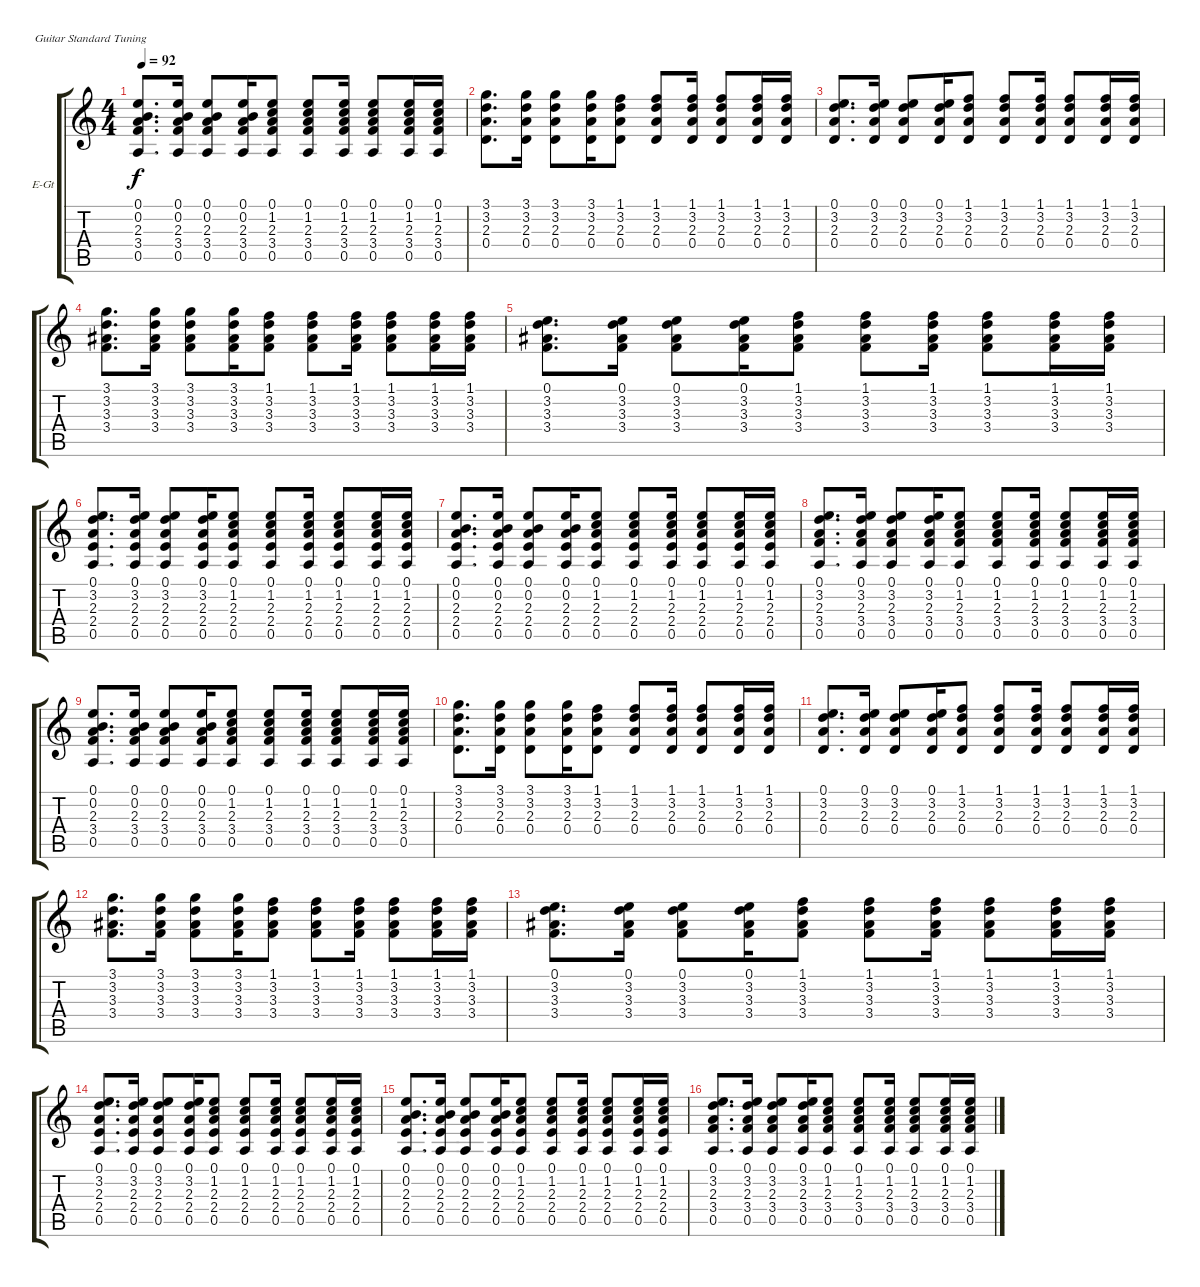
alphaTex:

\defaultSystemsLayout 4
\bracketExtendMode groupsimilarinstruments
\firstSystemTrackNameOrientation horizontal
\otherSystemsTrackNameOrientation horizontal
\track ("Electric Guitar" "E-Gt") {mute instrument electricguitarclean}
\staff {score tabs}
\tuning (E4 B3 G3 D3 A2 E2)
\ts (4 4)
\tempo 92
\clef g2
\scale
0.25
\ks c
(0.1 0.2 2.3 3.4 0.5).8{d dy f} (0.1 0.2 2.3 3.4 0.5).16 (0.1 0.2 2.3 3.4 0.5).8 (0.1 0.2 2.3 3.4 0.5).16 (0.1 1.2 2.3 3.4 0.5).8 (0.1 1.2 2.3 3.4 0.5).8 (0.1 1.2 2.3 3.4 0.5).16 (0.1 1.2 2.3 3.4 0.5).8 (0.1 1.2 2.3 3.4 0.5).16 (0.1 1.2 2.3 3.4 0.5).16 |
\scale
0.25 (3.1 3.2 2.3 0.4).8{d} (3.1 3.2 2.3 0.4).16 (3.1 3.2 2.3 0.4).8 (3.1 3.2 2.3 0.4).16 (1.1 3.2 2.3 0.4).8 (1.1 3.2 2.3 0.4).8 (1.1 3.2 2.3 0.4).16 (1.1 3.2 2.3 0.4).8 (1.1 3.2 2.3 0.4).16 (1.1 3.2 2.3 0.4).16 |
\scale
0.25 (0.1 3.2 2.3 0.4).8{d} (0.1 3.2 2.3 0.4).16 (0.1 3.2 2.3 0.4).8 (0.1 3.2 2.3 0.4).16 (1.1 3.2 2.3 0.4).8 (1.1 3.2 2.3 0.4).8 (1.1 3.2 2.3 0.4).16 (1.1 3.2 2.3 0.4).8 (1.1 3.2 2.3 0.4).16 (1.1 3.2 2.3 0.4).16 |
\scale
0.25 (3.1 3.2 3.3 3.4).8{d} (3.1 3.2 3.3 3.4).16 (3.1 3.2 3.3 3.4).8 (3.1 3.2 3.3 3.4).16 (1.1 3.2 3.3 3.4).8 (1.1 3.2 3.3 3.4).8 (1.1 3.2 3.3 3.4).16 (1.1 3.2 3.3 3.4).8 (1.1 3.2 3.3 3.4).16 (1.1 3.2 3.3 3.4).16 |
\scale
0.25 (0.1 3.2 3.3 3.4).8{d} (0.1 3.2 3.3 3.4).16 (0.1 3.2 3.3 3.4).8 (0.1 3.2 3.3 3.4).16 (1.1 3.2 3.3 3.4).8 (1.1 3.2 3.3 3.4).8 (1.1 3.2 3.3 3.4).16 (1.1 3.2 3.3 3.4).8 (1.1 3.2 3.3 3.4).16 (1.1 3.2 3.3 3.4).16 |
\scale
0.25 (0.1 3.2 2.3 2.4 0.5).8{d} (0.1 3.2 2.3 2.4 0.5).16 (0.1 3.2 2.3 2.4 0.5).8 (0.1 3.2 2.3 2.4 0.5).16 (0.1 1.2 2.3 2.4 0.5).8 (0.1 1.2 2.3 2.4 0.5).8 (0.1 1.2 2.3 2.4 0.5).16 (0.1 1.2 2.3 2.4 0.5).8 (0.1 1.2 2.3 2.4 0.5).16 (0.1 1.2 2.3 2.4 0.5).16 |
\scale
0.25 (0.1 0.2 2.3 2.4 0.5).8{d} (0.1 0.2 2.3 2.4 0.5).16 (0.1 0.2 2.3 2.4 0.5).8 (0.1 0.2 2.3 2.4 0.5).16 (0.1 1.2 2.3 2.4 0.5).8 (0.1 1.2 2.3 2.4 0.5).8 (0.1 1.2 2.3 2.4 0.5).16 (0.1 1.2 2.3 2.4 0.5).8 (0.1 1.2 2.3 2.4 0.5).16 (0.1 1.2 2.3 2.4 0.5).16 |
\scale
0.25 (0.1 3.2 2.3 3.4 0.5).8{d} (0.1 3.2 2.3 3.4 0.5).16 (0.1 3.2 2.3 3.4 0.5).8 (0.1 3.2 2.3 3.4 0.5).16 (0.1 1.2 2.3 3.4 0.5).8 (0.1 1.2 2.3 3.4 0.5).8 (0.1 1.2 2.3 3.4 0.5).16 (0.1 1.2 2.3 3.4 0.5).8 (0.1 1.2 2.3 3.4 0.5).16 (0.1 1.2 2.3 3.4 0.5).16 |
\scale
0.25 (0.1 0.2 2.3 3.4 0.5).8{d} (0.1 0.2 2.3 3.4 0.5).16 (0.1 0.2 2.3 3.4 0.5).8 (0.1 0.2 2.3 3.4 0.5).16 (0.1 1.2 2.3 3.4 0.5).8 (0.1 1.2 2.3 3.4 0.5).8 (0.1 1.2 2.3 3.4 0.5).16 (0.1 1.2 2.3 3.4 0.5).8 (0.1 1.2 2.3 3.4 0.5).16 (0.1 1.2 2.3 3.4 0.5).16 |
\scale
0.25 (3.1 3.2 2.3 0.4).8{d} (3.1 3.2 2.3 0.4).16 (3.1 3.2 2.3 0.4).8 (3.1 3.2 2.3 0.4).16 (1.1 3.2 2.3 0.4).8 (1.1 3.2 2.3 0.4).8 (1.1 3.2 2.3 0.4).16 (1.1 3.2 2.3 0.4).8 (1.1 3.2 2.3 0.4).16 (1.1 3.2 2.3 0.4).16 |
\scale
0.25 (0.1 3.2 2.3 0.4).8{d} (0.1 3.2 2.3 0.4).16 (0.1 3.2 2.3 0.4).8 (0.1 3.2 2.3 0.4).16 (1.1 3.2 2.3 0.4).8 (1.1 3.2 2.3 0.4).8 (1.1 3.2 2.3 0.4).16 (1.1 3.2 2.3 0.4).8 (1.1 3.2 2.3 0.4).16 (1.1 3.2 2.3 0.4).16 |
\scale
0.25 (3.1 3.2 3.3 3.4).8{d} (3.1 3.2 3.3 3.4).16 (3.1 3.2 3.3 3.4).8 (3.1 3.2 3.3 3.4).16 (1.1 3.2 3.3 3.4).8 (1.1 3.2 3.3 3.4).8 (1.1 3.2 3.3 3.4).16 (1.1 3.2 3.3 3.4).8 (1.1 3.2 3.3 3.4).16 (1.1 3.2 3.3 3.4).16 |
\scale
0.25 (0.1 3.2 3.3 3.4).8{d} (0.1 3.2 3.3 3.4).16 (0.1 3.2 3.3 3.4).8 (0.1 3.2 3.3 3.4).16 (1.1 3.2 3.3 3.4).8 (1.1 3.2 3.3 3.4).8 (1.1 3.2 3.3 3.4).16 (1.1 3.2 3.3 3.4).8 (1.1 3.2 3.3 3.4).16 (1.1 3.2 3.3 3.4).16 |
\scale
0.25 (0.1 3.2 2.3 2.4 0.5).8{d} (0.1 3.2 2.3 2.4 0.5).16 (0.1 3.2 2.3 2.4 0.5).8 (0.1 3.2 2.3 2.4 0.5).16 (0.1 1.2 2.3 2.4 0.5).8 (0.1 1.2 2.3 2.4 0.5).8 (0.1 1.2 2.3 2.4 0.5).16 (0.1 1.2 2.3 2.4 0.5).8 (0.1 1.2 2.3 2.4 0.5).16 (0.1 1.2 2.3 2.4 0.5).16 |
\scale
0.25 (0.1 0.2 2.3 2.4 0.5).8{d} (0.1 0.2 2.3 2.4 0.5).16 (0.1 0.2 2.3 2.4 0.5).8 (0.1 0.2 2.3 2.4 0.5).16 (0.1 1.2 2.3 2.4 0.5).8 (0.1 1.2 2.3 2.4 0.5).8 (0.1 1.2 2.3 2.4 0.5).16 (0.1 1.2 2.3 2.4 0.5).8 (0.1 1.2 2.3 2.4 0.5).16 (0.1 1.2 2.3 2.4 0.5).16 |
\scale
0.25 (0.1 3.2 2.3 3.4 0.5).8{d} (0.1 3.2 2.3 3.4 0.5).16 (0.1 3.2 2.3 3.4 0.5).8 (0.1 3.2 2.3 3.4 0.5).16 (0.1 1.2 2.3 3.4 0.5).8 (0.1 1.2 2.3 3.4 0.5).8 (0.1 1.2 2.3 3.4 0.5).16 (0.1 1.2 2.3 3.4 0.5).8 (0.1 1.2 2.3 3.4 0.5).16 (0.1 1.2 2.3 3.4 0.5).16
